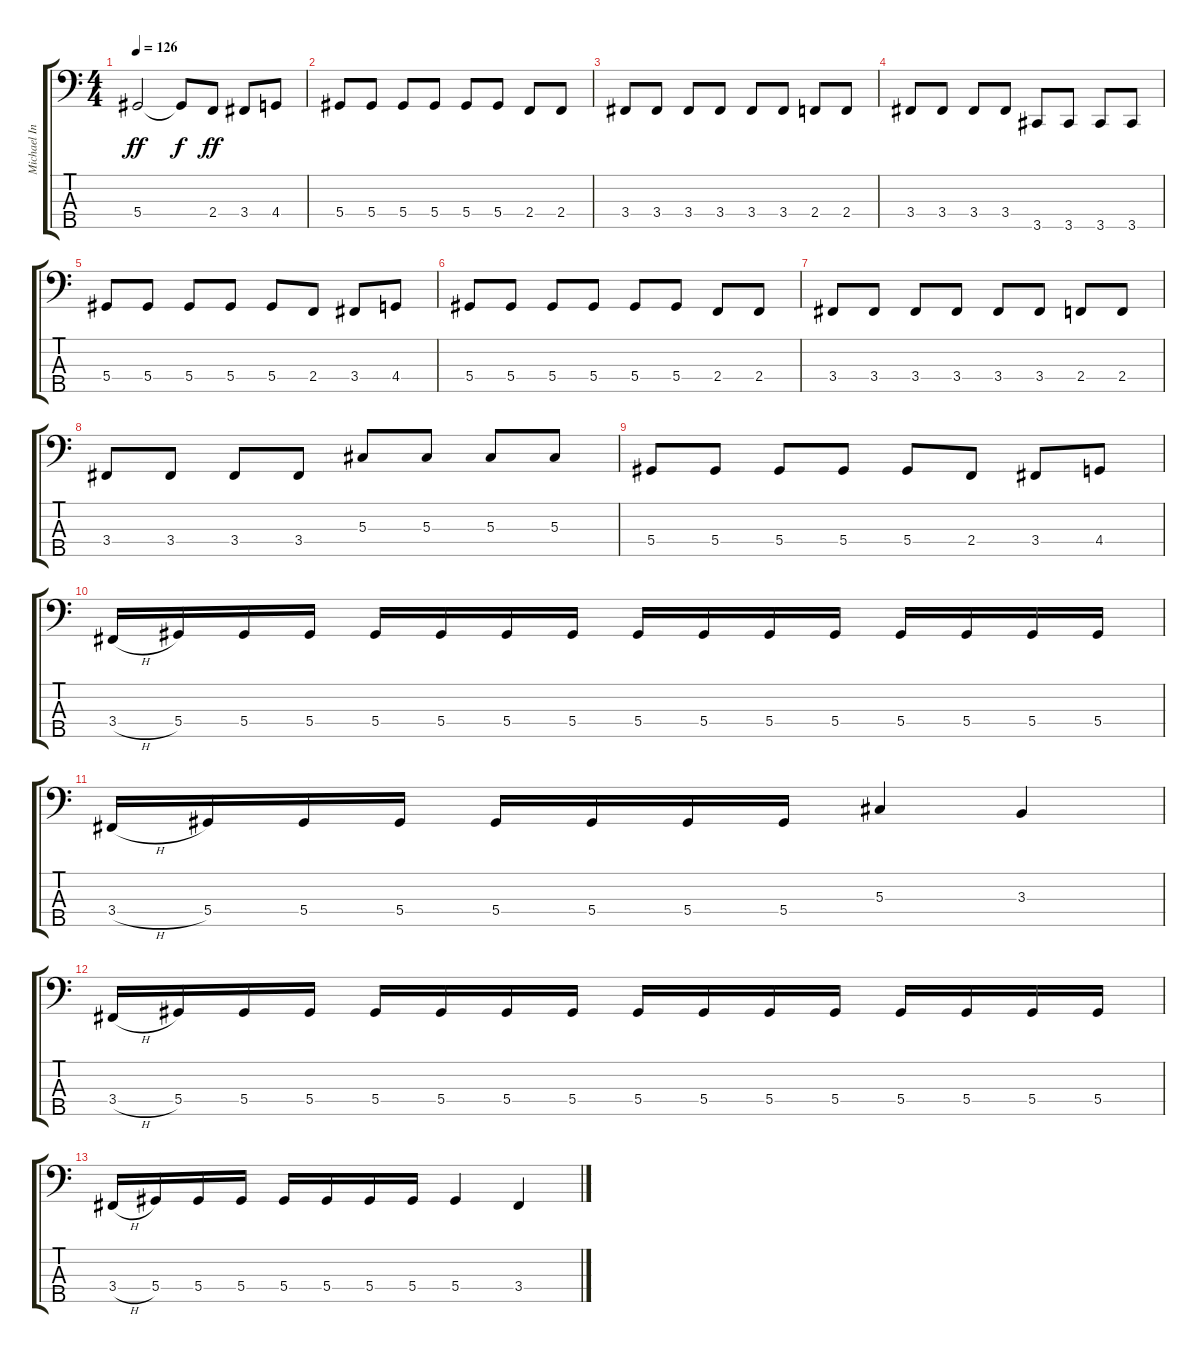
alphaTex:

\track ("Michael Inez" "Michael In") {instrument electricbassfinger}
\staff {score tabs}
\tuning (Gb2 Db2 Ab1 Eb1 Bb0) {hide}
\ts (4 4)
\tempo 126
\clef f4
\ks c
5.4.2{dy ff} 5.4{t}.8{dy f} 2.4.8{dy ff} 3.4.8 4.4.8 |
5.4.8 5.4.8 5.4.8 5.4.8 5.4.8 5.4.8 2.4.8 2.4.8 |
3.4.8 3.4.8 3.4.8 3.4.8 3.4.8 3.4.8 2.4.8 2.4.8 |
3.4.8 3.4.8 3.4.8 3.4.8 3.5.8 3.5.8 3.5.8 3.5.8 |
5.4.8 5.4.8 5.4.8 5.4.8 5.4.8 2.4.8 3.4.8 4.4.8 |
5.4.8 5.4.8 5.4.8 5.4.8 5.4.8 5.4.8 2.4.8 2.4.8 |
3.4.8 3.4.8 3.4.8 3.4.8 3.4.8 3.4.8 2.4.8 2.4.8 |
3.4.8 3.4.8 3.4.8 3.4.8 5.3.8 5.3.8 5.3.8 5.3.8 |
5.4.8 5.4.8 5.4.8 5.4.8 5.4.8 2.4.8 3.4.8 4.4.8 |
3.4{h}.16 5.4.16 5.4.16 5.4.16 5.4.16 5.4.16 5.4.16 5.4.16 5.4.16 5.4.16 5.4.16 5.4.16 5.4.16 5.4.16 5.4.16 5.4.16 |
3.4{h}.16 5.4.16 5.4.16 5.4.16 5.4.16 5.4.16 5.4.16 5.4.16 5.3.4 3.3.4 |
3.4{h}.16 5.4.16 5.4.16 5.4.16 5.4.16 5.4.16 5.4.16 5.4.16 5.4.16 5.4.16 5.4.16 5.4.16 5.4.16 5.4.16 5.4.16 5.4.16 |
3.4{h}.16 5.4.16 5.4.16 5.4.16 5.4.16 5.4.16 5.4.16 5.4.16 5.4.4 3.4.4
